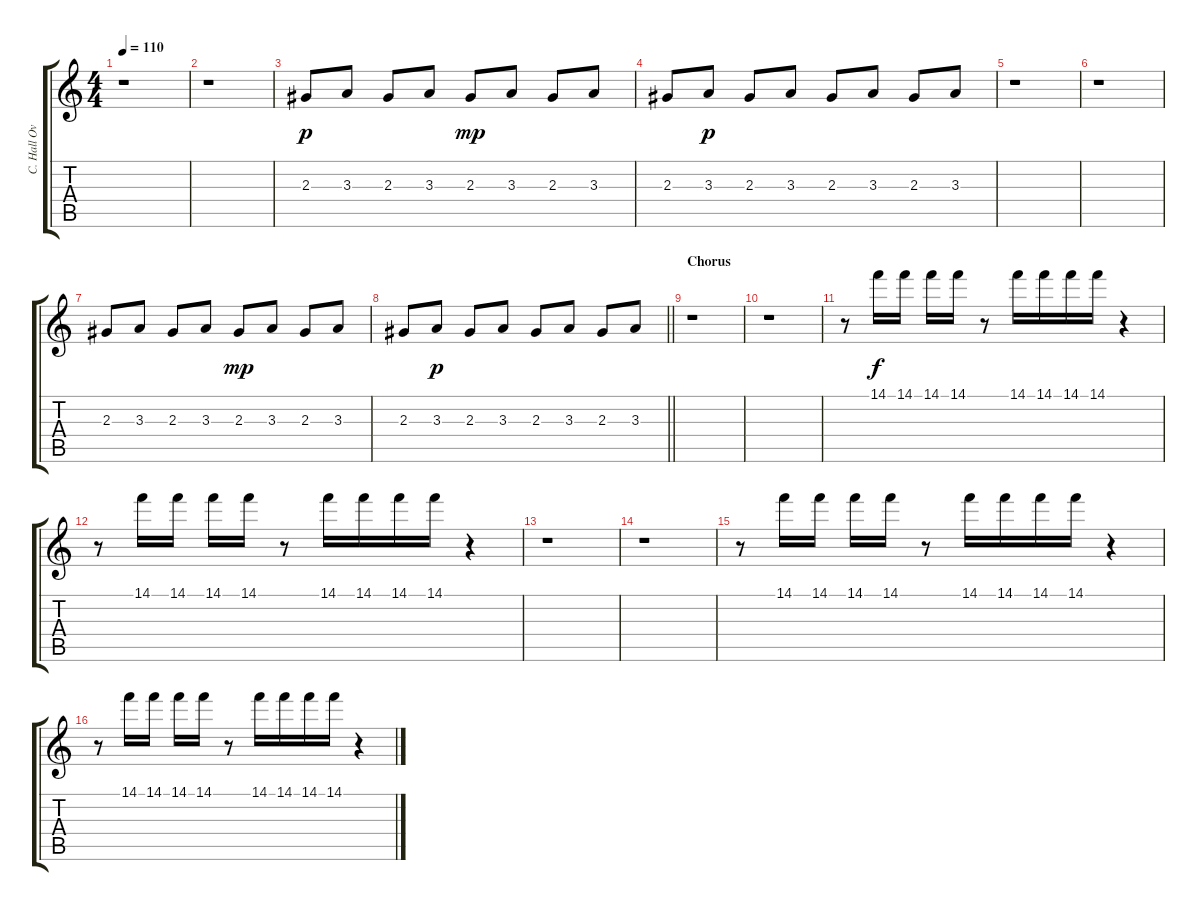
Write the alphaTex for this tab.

\track ("C. Hall Overdub" "C. Hall Ov") {instrument distortionguitar}
\staff {score tabs}
\tuning (Eb4 Bb3 Gb3 Db3 Ab2 Eb2) {hide}
\ts (4 4)
\tempo 110
\clef g2
\ks c
r.1{dy f} |
r.1 |
2.3.8{dy p} 3.3.8 2.3.8 3.3.8 2.3.8{dy mp} 3.3.8 2.3.8 3.3.8 |
2.3.8 3.3.8{dy p} 2.3.8 3.3.8 2.3.8 3.3.8 2.3.8 3.3.8 |
r.1 |
r.1 |
2.3.8 3.3.8 2.3.8 3.3.8 2.3.8{dy mp} 3.3.8 2.3.8 3.3.8 |
\barLineRight lightlight
2.3.8 3.3.8{dy p} 2.3.8 3.3.8 2.3.8 3.3.8 2.3.8 3.3.8 |
\section ("" "Chorus")
r.1 |
r.1 |
r.8 14.1.16{dy f} 14.1.16 14.1.16 14.1.16 r.8 14.1.16 14.1.16 14.1.16 14.1.16 r.4 |
r.8 14.1.16 14.1.16 14.1.16 14.1.16 r.8 14.1.16 14.1.16 14.1.16 14.1.16 r.4 |
r.1 |
r.1 |
r.8 14.1.16 14.1.16 14.1.16 14.1.16 r.8 14.1.16 14.1.16 14.1.16 14.1.16 r.4 |
r.8 14.1.16 14.1.16 14.1.16 14.1.16 r.8 14.1.16 14.1.16 14.1.16 14.1.16 r.4
